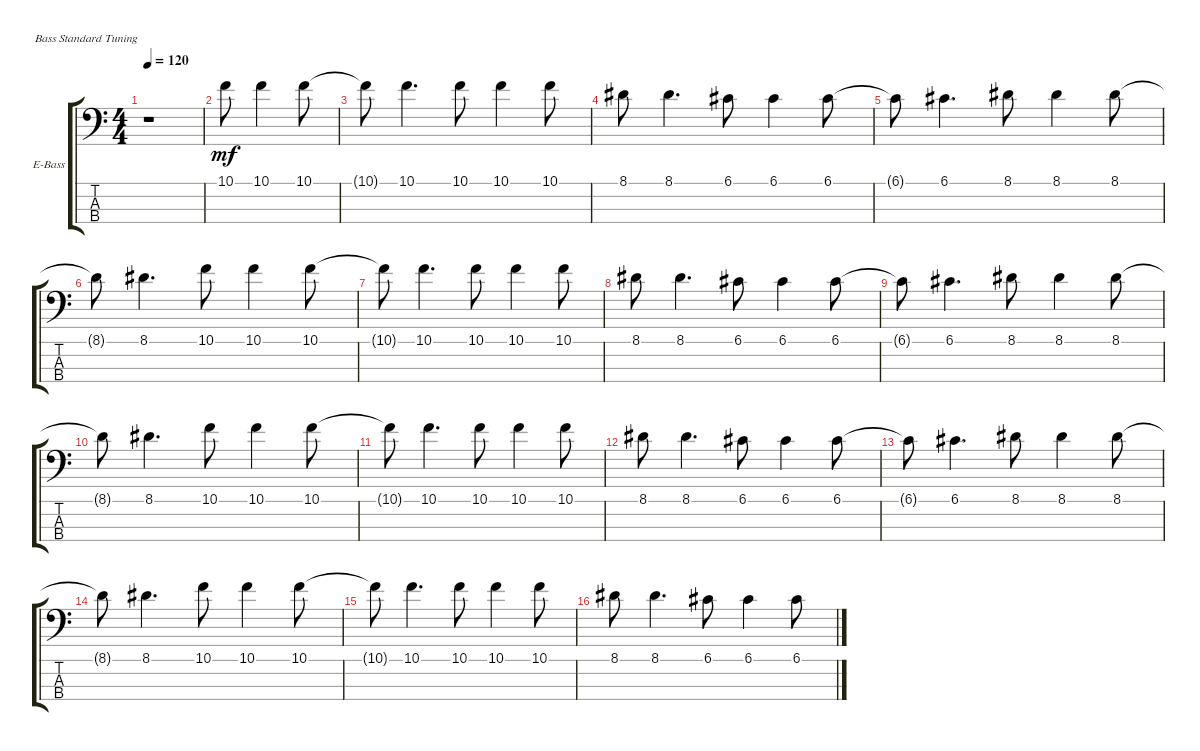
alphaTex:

\defaultSystemsLayout 4
\bracketExtendMode groupsimilarinstruments
\firstSystemTrackNameOrientation horizontal
\otherSystemsTrackNameOrientation horizontal
\track ("Electric Bass" "E-Bass") {instrument electricbassfinger}
\staff {score tabs}
\tuning (G2 D2 A1 E1)
\ts (4 4)
\tempo 120
\clef f4
\scale
0.333333
\ks c
r.1{dy mf} |
\scale
0.333333 10.1.8 10.1.4 10.1.8 |
\scale
0.333333 10.1{t}.8 10.1.4{d} 10.1.8 10.1.4 10.1.8 |
\scale
0.333333 8.1.8 8.1.4{d} 6.1.8 6.1.4 6.1.8 |
\scale
0.333333 6.1{t}.8 6.1.4{d} 8.1.8 8.1.4 8.1.8 |
\scale
0.333333 8.1{t}.8 8.1.4{d} 10.1.8 10.1.4 10.1.8 |
\scale
0.333333 10.1{t}.8 10.1.4{d} 10.1.8 10.1.4 10.1.8 |
\scale
0.333333 8.1.8 8.1.4{d} 6.1.8 6.1.4 6.1.8 |
\scale
0.333333 6.1{t}.8 6.1.4{d} 8.1.8 8.1.4 8.1.8 |
\scale
0.333333 8.1{t}.8 8.1.4{d} 10.1.8 10.1.4 10.1.8 |
\scale
0.333333 10.1{t}.8 10.1.4{d} 10.1.8 10.1.4 10.1.8 |
\scale
0.333333 8.1.8 8.1.4{d} 6.1.8 6.1.4 6.1.8 |
\scale
0.333333 6.1{t}.8 6.1.4{d} 8.1.8 8.1.4 8.1.8 |
\scale
0.333333 8.1{t}.8 8.1.4{d} 10.1.8 10.1.4 10.1.8 |
\scale
0.333333 10.1{t}.8 10.1.4{d} 10.1.8 10.1.4 10.1.8 |
\scale
0.333333 8.1.8 8.1.4{d} 6.1.8 6.1.4 6.1.8
